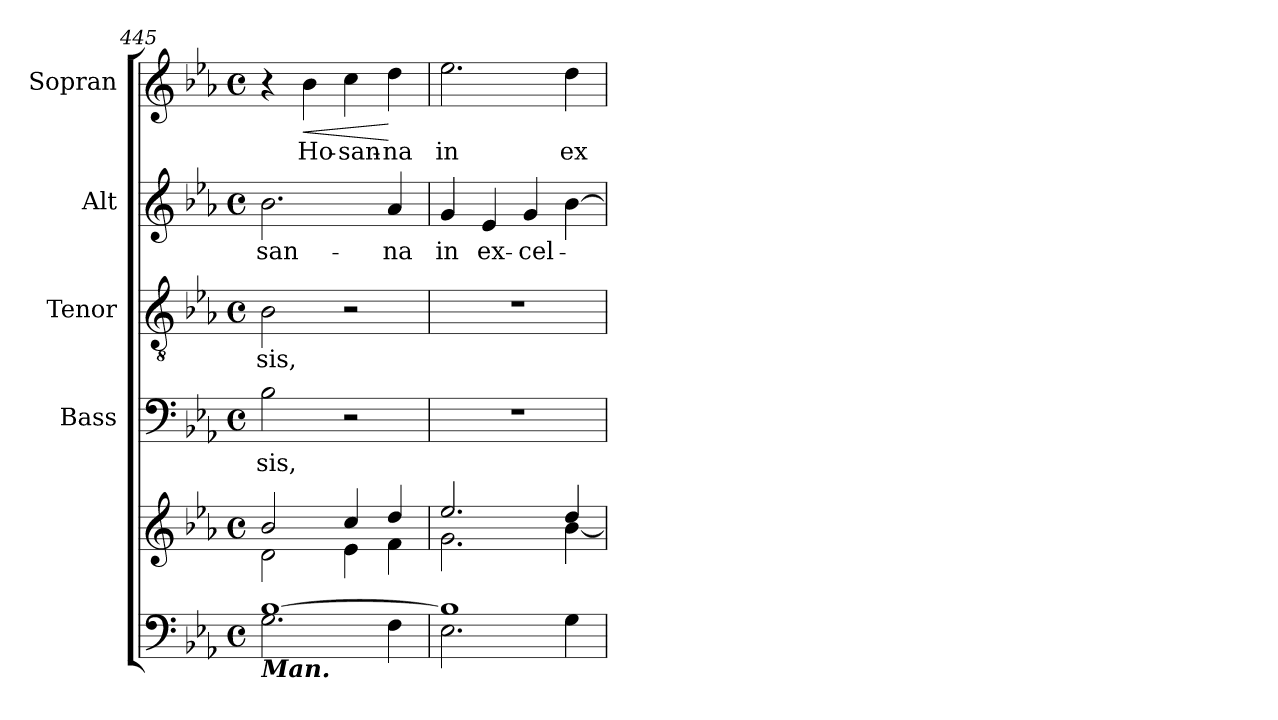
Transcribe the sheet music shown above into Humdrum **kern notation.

**kern	**kern	**kern	**text	**kern	**text	**kern	**text	**kern	**text	**dynam
*part5	*part5	*part4	*part4	*part3	*part3	*part2	*part2	*part1	*part1	*part1
*staff6	*staff5	*staff4	*staff4	*staff3	*staff3	*staff2	*staff2	*staff1	*staff1	*staff1
*	*	*I"Bass	*	*I"Tenor	*	*I"Alt	*	*I"Sopran	*	*
*	*	*I'B.	*	*I'T.	*	*I'A.	*	*I'S.	*	*
*clefF4	*clefG2	*clefF4	*	*clefGv2	*	*clefG2	*	*clefG2	*	*
*k[b-e-a-]	*k[b-e-a-]	*k[b-e-a-]	*	*k[b-e-a-]	*	*k[b-e-a-]	*	*k[b-e-a-]	*	*
*E-:	*E-:	*E-:	*	*E-:	*	*E-:	*	*E-:	*	*
*M4/4	*M4/4	*M4/4	*	*M4/4	*	*M4/4	*	*M4/4	*	*
*met(c)	*met(c)	*met(c)	*	*met(c)	*	*met(c)	*	*met(c)	*	*
=445	=445	=445	=445	=445	=445	=445	=445	=445	=445	=445
*^	*^	*	*	*	*	*	*	*	*	*
!LO:TX:b:Bi:t=Man.	!	!	!	!	!	!	!	!	!	!	!	!
!	!	!	!	!	!LO:LY:b	!	!LO:LY:b	!	!LO:LY:b	!	!	!
[>1B-	2.G\	2b-/	2d\	2B-\	-sis,	2B-\	-sis,	2.b-\	-san-	4r	.	.
!	!	!	!	!	!	!	!	!	!	!	!LO:LY:b	!LO:HP:b
.	.	.	.	.	.	.	.	.	.	4b-\	Ho-	<
!	!	!	!	!	!	!	!	!	!	!	!LO:LY:b	!
.	.	4cc/	4e-\	2r	.	2r	.	.	.	4cc\	-san-	.
!	!	!	!	!	!	!	!	!	!LO:LY:b	!	!LO:LY:b	!
.	4F\	4dd/	4f\	.	.	.	.	4a-/	-na	4dd\	-na	[
=446	=446	=446	=446	=446	=446	=446	=446	=446	=446	=446	=446	=446
!	!	!	!	!	!	!	!	!	!LO:LY:b	!	!LO:LY:b	!
1B-]	2.E-\	2.ee-/	2.g\	1r	.	1r	.	4g/	in	2.ee-\	in	.
!	!	!	!	!	!	!	!	!	!LO:LY:b	!	!	!
.	.	.	.	.	.	.	.	4e-/	ex-	.	.	.
!	!	!	!	!	!	!	!	!	!LO:LY:b	!	!	!
.	.	.	.	.	.	.	.	4g/	-cel-	.	.	.
!	!	!	!	!	!	!	!	!	!	!	!LO:LY:b	!
.	4G\	4dd/	[<4b-\	.	.	.	.	[4b-\	.	4dd\	ex-	.
*v	*v	*	*	*	*	*	*	*	*	*	*	*
*	*v	*v	*	*	*	*	*	*	*	*	*
=	=	=	=	=	=	=	=	=	=	=
*-	*-	*-	*-	*-	*-	*-	*-	*-	*-	*-
